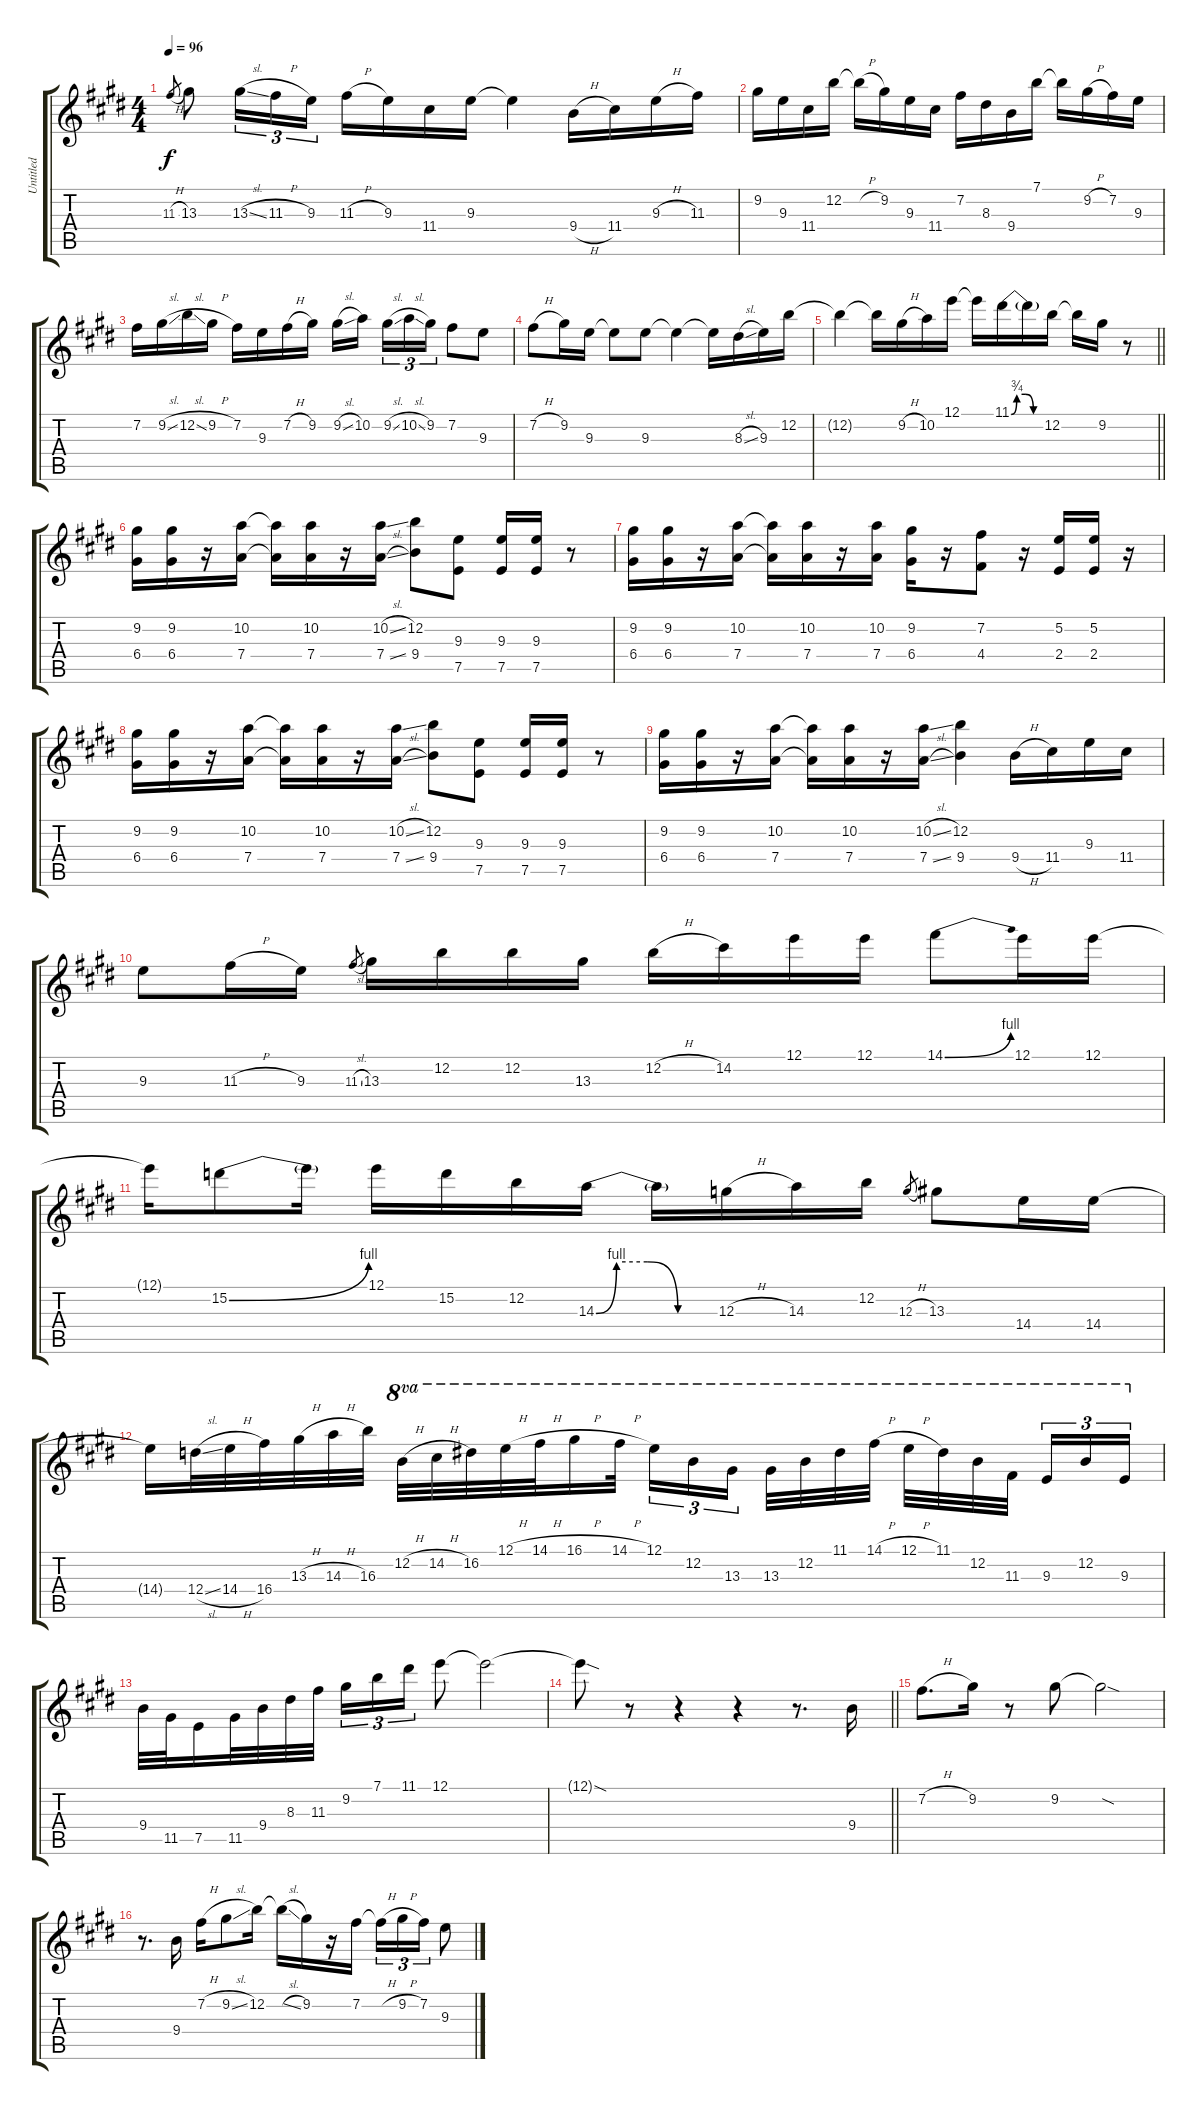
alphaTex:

\track ("Untitled" "Untitled") {instrument overdrivenguitar}
\staff {score tabs}
\tuning (E4 B3 G3 D3 A2 E2) {hide}
\ts (4 4)
\tempo 96
\clef g2
\ks e
11.3{h}.8{gr dy f} 13.3.8 13.3{sl}.16{tu (3 2)} 11.3{h}.16{tu (3 2)} 9.3.16{tu (3 2)} 11.3{h}.16 9.3.16 11.4.16 9.3.16 9.3{t}.4 9.4{h}.16 11.4.16 9.3{h}.16 11.3.16 |
\ks c#minor
9.2.16 9.3.16 11.4.16 12.2.16 12.2{h t}.16 9.2.16 9.3.16 11.4.16 7.2.16 8.3.16 9.4.16 7.1.16 7.1{t}.16 9.2{h}.16 7.2.16 9.3.16 |
7.2.16{txt ""} 9.2{sl}.16 12.2{sl}.16 9.2{h}.16 7.2.16 9.3.16 7.2{h}.16 9.2.16 9.2{sl}.16 10.2.16{beam splitsecondary} 9.2{sl}.16{tu (3 2)} 10.2{sl}.16{tu (3 2)} 9.2.16{tu (3 2)} 7.2.8 9.3.8 |
\ks e
7.2{h}.8 9.2.16 9.3.16 9.3{t}.8 9.3.8 9.3{t}.4 9.3{t}.16 8.3{sl}.16 9.3.16 12.2.16 |
\barLineRight lightlight
\ks c#minor
12.2{t}.4 12.2{t}.16 9.2{h}.16 10.2.16 12.1.16 12.1{t}.16 11.1{be (custom 0 0 10 3 25 3 40 0 60 0)}.16 11.1{t}.16 12.2.16 12.2{t}.16 9.2.16 r.8 |
\ks e
(9.2 6.4).16 (9.2 6.4).16 r.16 (10.2 7.4).16 (10.2{t} 7.4{t}).16 (10.2 7.4).16 r.16 (10.2{sl} 7.4{sl}).16 (12.2 9.4).8 (9.3 7.5).8 (9.3 7.5).16 (9.3 7.5).16 r.8 |
\ks c#minor
(9.2 6.4).16 (9.2 6.4).16 r.16 (10.2 7.4).16 (10.2{t} 7.4{t}).16 (10.2 7.4).16 r.16 (10.2 7.4).16 (9.2 6.4).16 r.16 (7.2 4.4).8 r.16 (5.2 2.4).16 (5.2 2.4).16 r.16 |
(9.2 6.4).16 (9.2 6.4).16 r.16 (10.2 7.4).16 (10.2{t} 7.4{t}).16 (10.2 7.4).16 r.16 (10.2{sl} 7.4{sl}).16 (12.2 9.4).8 (9.3 7.5).8 (9.3 7.5).16 (9.3 7.5).16 r.8 |
\ks e
(9.2 6.4).16 (9.2 6.4).16 r.16 (10.2 7.4).16 (10.2{t} 7.4{t}).16 (10.2 7.4).16 r.16 (10.2{sl} 7.4{sl}).16 (12.2 9.4).4 9.4{h}.16 11.4.16 9.3.16 11.4.16 |
\ks c#minor
9.3.8 11.3{h}.16 9.3.16 11.3{sl}.8{gr} 13.3.16 12.2.16 12.2.16 13.3.16 12.2{h}.16 14.2.16 12.1.16 12.1.16 14.1{be (bend 0 0 60 4)}.8 12.1.16 12.1.16 |
12.1{t}.16 15.2{be (bend 0 0 60 4)}.8 15.2{t}.16 12.1.16 15.2.16 12.2.16 14.3{be (custom 0 0 10 4 25 4 40 0 60 0)}.16 14.3{t}.16 12.3{h}.16 14.3.16 12.2.16 12.3{h}.8{gr} 13.3.8 14.4.16 14.4.16 |
14.4{t}.16 12.4{sl}.32 14.4{h}.32 16.4.32 13.3{h}.32 14.3{h}.32 16.3.32 12.2{h}.32{ot 8va} 14.2{h}.32{ot 8va} 16.2.32{ot 8va} 12.1{h}.32{ot 8va} 14.1{h}.32{ot 8va} 16.1{h}.16{ot 8va} 14.1{h}.32{ot 8va} 12.1.16{tu (3 2) ot 8va} 12.2.16{tu (3 2) ot 8va} 13.3.16{tu (3 2) ot 8va beam splitsecondary} 13.3.32{ot 8va} 12.2.32{ot 8va} 11.1.32{ot 8va} 14.1{h}.32{ot 8va} 12.1{h}.32{ot 8va} 11.1.32{ot 8va} 12.2.32{ot 8va} 11.3.32{ot 8va beam splitsecondary} 9.3.16{tu (3 2) ot 8va} 12.2.16{tu (3 2) ot 8va} 9.3.16{tu (3 2) ot 8va} |
9.4.32 11.5.32 7.5.16 11.5.32 9.4.32 8.3.32 11.3.32 9.2.16{tu (3 2)} 7.1.16{tu (3 2)} 11.1.16{tu (3 2)} 12.1.8 12.1{t}.2 |
\barLineRight lightlight
12.1{sod t}.8 r.8 r.4 r.4 r.8{d} 9.4.16 |
7.2{h}.8{d} 9.2.16 r.8 9.2.8 9.2{sod t}.2 |
r.8{d} 9.4.16 7.2{h}.16 9.2{sl}.8 12.2.16 12.2{sl t}.16 9.2.16 r.16 7.2.16 7.2{h t}.16{tu (3 2)} 9.2{h}.16{tu (3 2)} 7.2.16{tu (3 2)} 9.3.8
